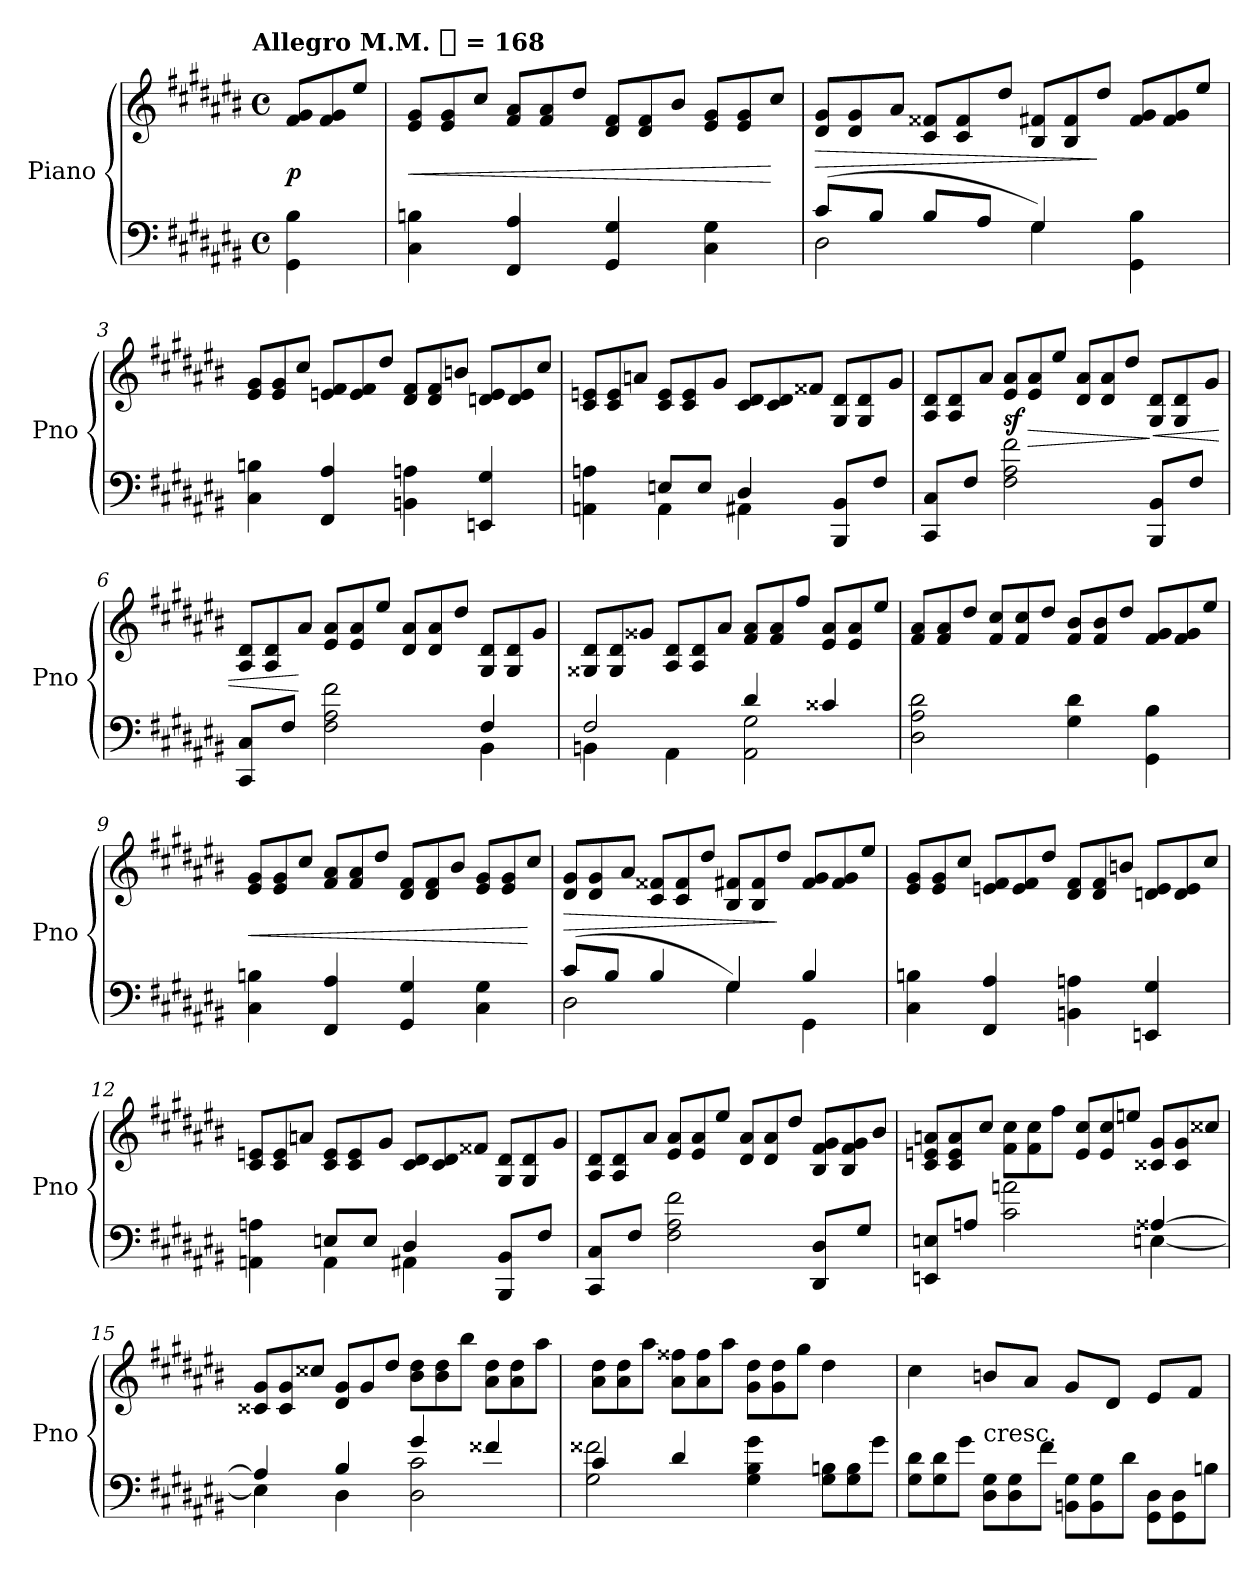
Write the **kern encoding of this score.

**kern	**kern	**dynam
*part1	*part1	*part1
*staff2	*staff1	*staff1/2
*I"Piano	*	*
*I'Pno	*	*
*clefF4	*clefG2	*
*k[f#c#g#d#a#e#b#]	*k[f#c#g#d#a#e#b#]	*
*C#:	*C#:	*
!!LO:TX:omd:t=Allegro M.M. [quarter] = 168
*M4/4	*M4/4	*
*met(c)	*met(c)	*
*MM168	*MM168	*
*	*Xtuplet	*
=	=	=
4GG# 4B#	12f#/ 12g#/L	p
.	12f#/ 12g#/	.
.	12ee#/J	.
=1	=1	=1
4C# 4Bn	12e# 12g#L	<
.	12e# 12g#	.
.	12cc#J	.
4FF# 4A#	12f# 12a#L	.
.	12f# 12a#	.
.	12dd#J	.
4GG# 4G#	12d# 12f#L	.
.	12d# 12f#	.
.	12b#J	.
4C# 4G#	12e# 12g#L	.
.	12e# 12g#	.
.	12cc#J	[
=2	=2	=2
*^	*	*
(8c#L	2D#	12d# 12g#L	>
.	.	12d# 12g#	.
8B#J	.	.	.
.	.	12a#J	.
8B#L	.	12c# 12f##XL	.
.	.	12c# 12f##	.
8A#J	.	.	.
.	.	12dd#J	.
4G#)	4G#	12B# 12f#XL	.
.	.	12B# 12f#	.
.	.	12dd#J	]
4GG# 4B#	4ryy	12f#/ 12g#/L	.
.	.	12f#/ 12g#/	.
.	.	12ee#/J	.
*v	*v	*	*
=3	=3	=3
4C# 4Bn	12e# 12g#L	.
.	12e# 12g#	.
.	12cc#J	.
4FF# 4A#	12en 12f#L	.
.	12e 12f#	.
.	12dd#J	.
4BBn 4An	12d# 12f#L	.
.	12d# 12f#	.
.	12bnJ	.
4EEn 4G#	12dn 12eL	.
.	12d 12e	.
.	12cc#J	.
=4	=4	=4
*^	*	*
4AAn 4An	4ryy	12c# 12enL	.
.	.	12c# 12e	.
.	.	12anJ	.
8EnL	4AA	12c# 12eL	.
.	.	12c# 12e	.
8EJ	.	.	.
.	.	12g#J	.
4D#	4AA#X	12c# 12d#L	.
.	.	12c# 12d#	.
.	.	12f##XJ	.
8BBB# 8BB#L	4ryy	12G# 12d#L	.
.	.	12G# 12d#	.
8F#J	.	.	.
.	.	12g#J	.
*v	*v	*	*
=5	=5	=5
8CC# 8C#L	12A# 12d#L	.
.	12A# 12d#	.
8F#J	.	.
.	12a#J	.
2F# 2A# 2f#	12e# 12a#L	> sf
.	12e# 12a#	.
.	12ee#J	.
.	12d# 12a#L	.
.	12d# 12a#	.
.	12dd#J	.
8BBB# 8BB#L	12G# 12d#L	] <
.	12G# 12d#	.
8F#J	.	.
.	12g#J	.
=6	=6	=6
*^	*	*
8CC# 8C#L	2ryy	12A# 12d#L	.
.	.	12A# 12d#	.
8F#J	.	.	.
.	.	12a#J	[
2F# 2A# 2f#	.	12e# 12a#L	.
.	.	12e# 12a#	.
.	.	12ee#J	.
.	4ryy	12d# 12a#L	.
.	.	12d# 12a#	.
.	.	12dd#J	.
4F#	4BB#	12G# 12d#L	.
.	.	12G# 12d#	.
.	.	12g#J	.
=7	=7	=7	=7
2F#	4BBn	12G##X 12d#L	.
.	.	12G## 12d#	.
.	.	12g##XJ	.
.	4AA#	12A# 12d#L	.
.	.	12A# 12d#	.
.	.	12a#J	.
4d#	2AA# 2G#	12f#/ 12a#/L	.
.	.	12f#/ 12a#/	.
.	.	12ff#/J	.
4c##X	.	12e# 12a#L	.
.	.	12e# 12a#	.
.	.	12ee#J	.
*v	*v	*	*
=8	=8	=8
2D# 2A# 2d#	12f# 12a#L	.
.	12f# 12a#	.
.	12dd#J	.
.	12f# 12cc#L	.
.	12f# 12cc#	.
.	12dd#J	.
4G# 4d#	12f# 12b#L	.
.	12f# 12b#	.
.	12dd#J	.
4GG# 4B#	12f#/ 12g#/L	.
.	12f#/ 12g#/	.
.	12ee#/J	.
=9	=9	=9
4C# 4Bn	12e# 12g#L	<
.	12e# 12g#	.
.	12cc#J	.
4FF# 4A#	12f# 12a#L	.
.	12f# 12a#	.
.	12dd#J	.
4GG# 4G#	12d# 12f#L	.
.	12d# 12f#	.
.	12b#J	.
4C# 4G#	12e# 12g#L	.
.	12e# 12g#	.
.	12cc#J	[
=10	=10	=10
*^	*	*
(8c#L	2D#	12d# 12g#L	>
.	.	12d# 12g#	.
8B#J	.	.	.
.	.	12a#J	.
4B#	.	12c# 12f##XL	.
.	.	12c# 12f##	.
.	.	12dd#J	.
4G#	4G#)	12B# 12f#XL	.
.	.	12B# 12f#	.
.	.	12dd#J	]
4B#	4GG#	12f#/ 12g#/L	.
.	.	12f#/ 12g#/	.
.	.	12ee#/J	.
*v	*v	*	*
=11	=11	=11
4C# 4Bn	12e# 12g#L	.
.	12e# 12g#	.
.	12cc#J	.
4FF# 4A#	12en 12f#L	.
.	12e 12f#	.
.	12dd#J	.
4BBn 4An	12d# 12f#L	.
.	12d# 12f#	.
.	12bnJ	.
4EEn 4G#	12dn 12eL	.
.	12d 12e	.
.	12cc#J	.
=12	=12	=12
*^	*	*
4AAn 4An	4ryy	12c# 12enL	.
.	.	12c# 12e	.
.	.	12anJ	.
8EnL	4AA	12c# 12eL	.
.	.	12c# 12e	.
8EJ	.	.	.
.	.	12g#J	.
4D#	4AA#X	12c# 12d#L	.
.	.	12c# 12d#	.
.	.	12f##XJ	.
8BBB# 8BB#L	4ryy	12G# 12d#L	.
.	.	12G# 12d#	.
8F#J	.	.	.
.	.	12g#J	.
*v	*v	*	*
=13	=13	=13
8CC# 8C#L	12A# 12d#L	.
.	12A# 12d#	.
8F#J	.	.
.	12a#J	.
2F# 2A# 2f#	12e# 12a#L	.
.	12e# 12a#	.
.	12ee#J	.
.	12d# 12a#L	.
.	12d# 12a#	.
.	12dd#J	.
8DD# 8D#L	12B# 12f# 12g#L	.
.	12B# 12f# 12g#	.
8G#J	.	.
.	12b#J	.
=14	=14	=14
*^	*	*
8EEn 8EnL	2ryy	12c# 12en 12anL	.
.	.	12c# 12e 12a	.
8AnJ	.	.	.
.	.	12cc#J	.
2c# 2an	.	12f# 12cc#L	.
.	.	12f# 12cc#	.
.	.	12ff#J	.
.	4ryy	12e 12cc#L	.
.	.	12e 12cc#	.
.	.	12eenJ	.
[4A##X	[4En	12c##X 12g#L	.
.	.	12c## 12g#	.
.	.	12cc##XJ	.
=15	=15	=15	=15
4A##]	4En]	12c##X 12g#L	.
.	.	12c## 12g#	.
.	.	12cc##XJ	.
4B#	4D#	12d# 12g#L	.
.	.	12g#	.
.	.	12dd#J	.
4g#	2D# 2c#	12b# 12dd#L	.
.	.	12b# 12dd#	.
.	.	12bb#J	.
4f##X	.	12a# 12dd#L	.
.	.	12a# 12dd#	.
.	.	12aa#J	.
=16	=16	=16	=16
4c#	2G# 2f##X	12a# 12dd#L	.
.	.	12a# 12dd#	.
.	.	12aa#J	.
4d#	.	12a# 12ff##XL	.
.	.	12a# 12ff##	.
.	.	12aa#J	.
4G# 4B# 4g#	2ryy	12g# 12dd#L	.
.	.	12g# 12dd#	.
.	.	12gg#J	.
*Xtuplet	*	*	*
12G# 12BnL	.	4dd#	.
12G# 12B	.	.	.
12g#J	.	.	.
*v	*v	*	*
=17	=17	=17
12G# 12d#L	4cc#	.
12G# 12d#	.	.
12g#J	.	.
!	!LO:TX:c:t=cresc.	!
12D# 12G#L	8bnL	.
12D# 12G#	.	.
.	8a#J	.
12f#J	.	.
12BBn 12G#L	8g#L	.
12BB 12G#	.	.
.	8d#J	.
12d#J	.	.
12GG# 12D#L	8e#L	.
12GG# 12D#	.	.
.	8f#J	.
12BnJ	.	.
=	=	=
*-	*-	*-
